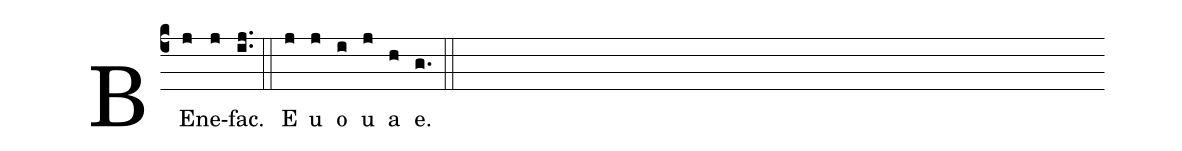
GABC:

%%
(c4) BE(j)ne(j)fac.(ij..) (::) E(j) u(j) o(i) u(j) a(h) e.(g.) (::)
